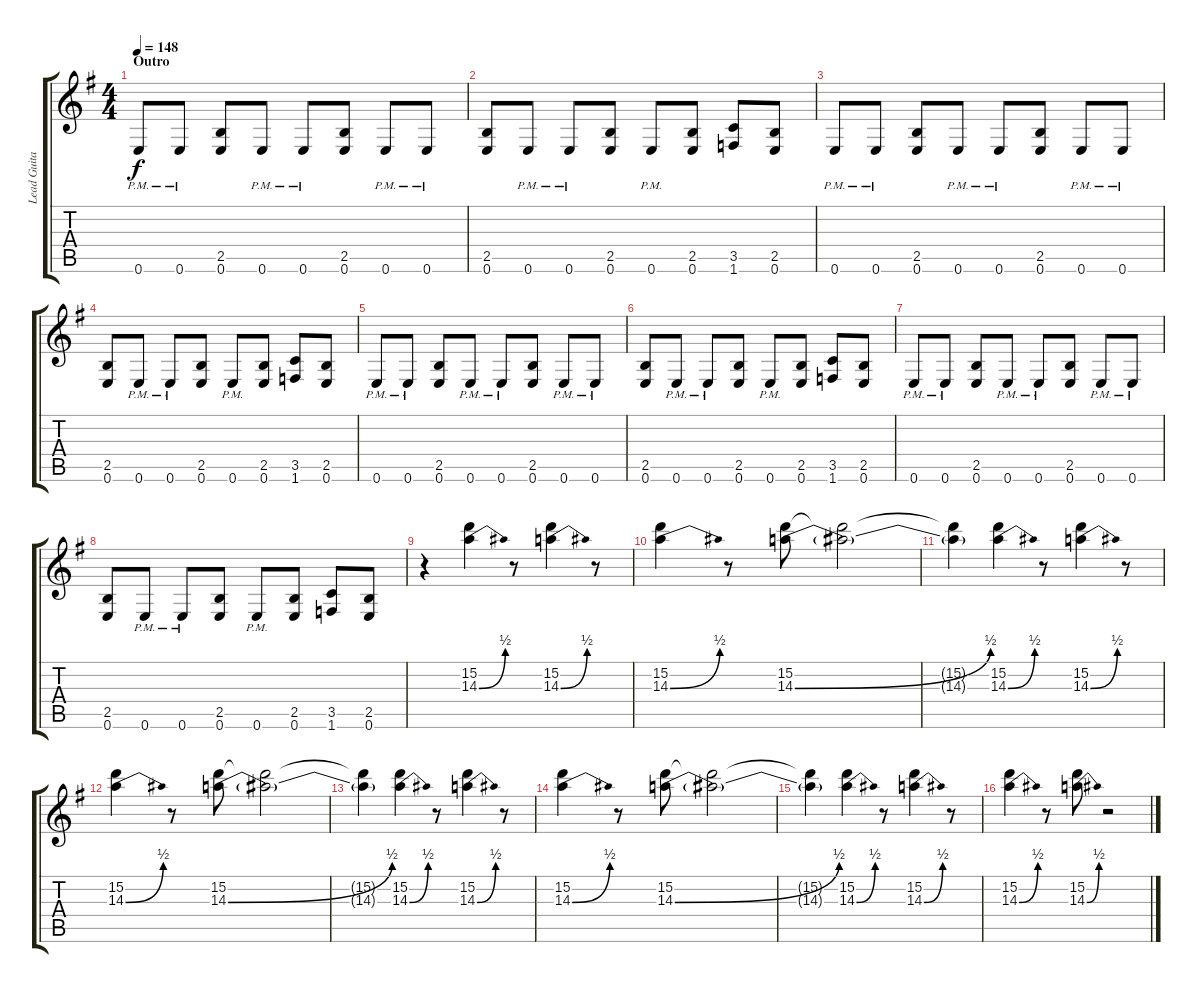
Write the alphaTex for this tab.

\track ("Lead Guitar" "Lead Guita") {instrument distortionguitar}
\staff {score tabs}
\tuning (E4 B3 G3 D3 A2 E2) {hide}
\ts (4 4)
\section ("" "Outro")
\tempo 148
\clef g2
\ks g
0.6{pm}.8{dy f} 0.6{pm}.8 (2.5 0.6).8 0.6{pm}.8 0.6{pm}.8 (2.5 0.6).8 0.6{pm}.8 0.6{pm}.8 |
(2.5 0.6).8 0.6{pm}.8 0.6{pm}.8 (2.5 0.6).8 0.6{pm}.8 (2.5 0.6).8 (3.5 1.6).8 (2.5 0.6).8 |
0.6{pm}.8 0.6{pm}.8 (2.5 0.6).8 0.6{pm}.8 0.6{pm}.8 (2.5 0.6).8 0.6{pm}.8 0.6{pm}.8 |
(2.5 0.6).8 0.6{pm}.8 0.6{pm}.8 (2.5 0.6).8 0.6{pm}.8 (2.5 0.6).8 (3.5 1.6).8 (2.5 0.6).8 |
0.6{pm}.8 0.6{pm}.8 (2.5 0.6).8 0.6{pm}.8 0.6{pm}.8 (2.5 0.6).8 0.6{pm}.8 0.6{pm}.8 |
(2.5 0.6).8 0.6{pm}.8 0.6{pm}.8 (2.5 0.6).8 0.6{pm}.8 (2.5 0.6).8 (3.5 1.6).8 (2.5 0.6).8 |
0.6{pm}.8 0.6{pm}.8 (2.5 0.6).8 0.6{pm}.8 0.6{pm}.8 (2.5 0.6).8 0.6{pm}.8 0.6{pm}.8 |
(2.5 0.6).8 0.6{pm}.8 0.6{pm}.8 (2.5 0.6).8 0.6{pm}.8 (2.5 0.6).8 (3.5 1.6).8 (2.5 0.6).8 |
r.4 (15.2 14.3{be (bend 0 0 60 2)}).4 r.8 (15.2 14.3{be (bend 0 0 60 2)}).4 r.8 |
(15.2 14.3{be (bend 0 0 60 2)}).4 r.8 (15.2 14.3{be (bend 0 0 60 2)}).8 (15.2{t} 14.3{t}).2 |
(15.2{t} 14.3{t}).4 (15.2 14.3{be (bend 0 0 60 2)}).4 r.8 (15.2 14.3{be (bend 0 0 60 2)}).4 r.8 |
(15.2 14.3{be (bend 0 0 60 2)}).4 r.8 (15.2 14.3{be (bend 0 0 60 2)}).8 (15.2{t} 14.3{t}).2 |
(15.2{t} 14.3{t}).4 (15.2 14.3{be (bend 0 0 60 2)}).4 r.8 (15.2 14.3{be (bend 0 0 60 2)}).4 r.8 |
(15.2 14.3{be (bend 0 0 60 2)}).4 r.8 (15.2 14.3{be (bend 0 0 60 2)}).8 (15.2{t} 14.3{t}).2 |
(15.2{t} 14.3{t}).4 (15.2 14.3{be (bend 0 0 60 2)}).4 r.8 (15.2 14.3{be (bend 0 0 60 2)}).4 r.8 |
(15.2 14.3{be (bend 0 0 60 2)}).4 r.8 (15.2 14.3{be (bend 0 0 60 2)}).8 r.2
